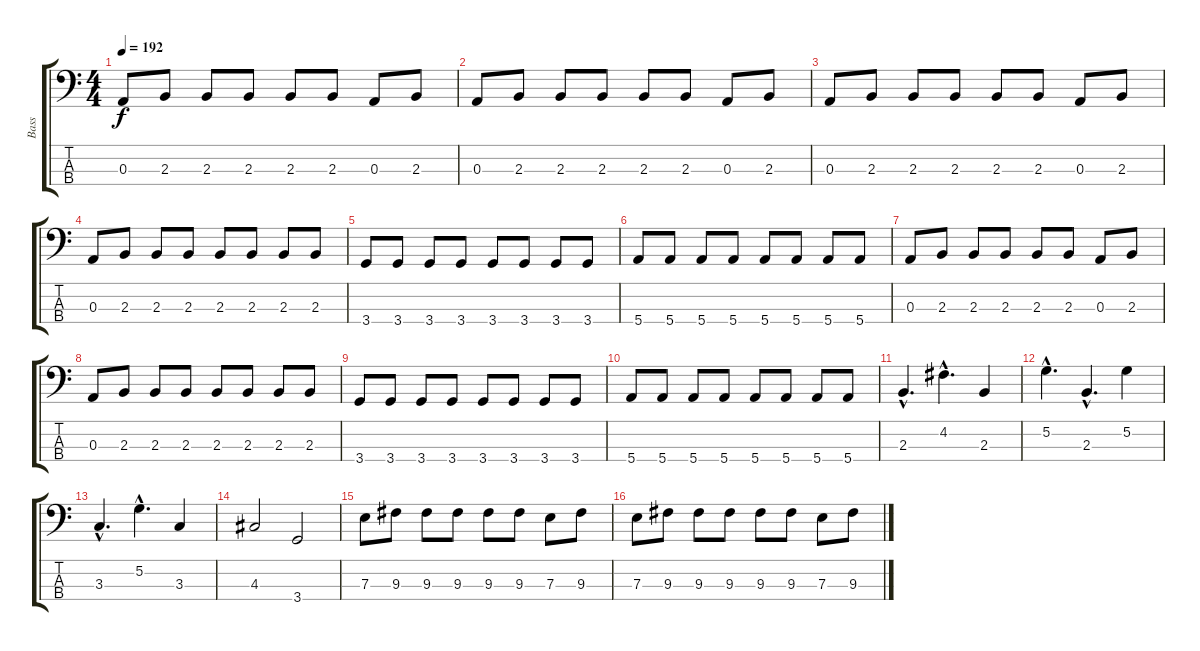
\track ("Bass" "Bass") {instrument fretlessbass}
\staff {score tabs}
\tuning (G2 D2 A1 E1) {hide}
\ts (4 4)
\tempo 192
\clef f4
\ks c
0.3.8{dy f} 2.3.8 2.3.8 2.3.8 2.3.8 2.3.8 0.3.8 2.3.8 |
0.3.8 2.3.8 2.3.8 2.3.8 2.3.8 2.3.8 0.3.8 2.3.8 |
0.3.8 2.3.8 2.3.8 2.3.8 2.3.8 2.3.8 0.3.8 2.3.8 |
0.3.8 2.3.8 2.3.8 2.3.8 2.3.8 2.3.8 2.3.8 2.3.8 |
3.4.8 3.4.8 3.4.8 3.4.8 3.4.8 3.4.8 3.4.8 3.4.8 |
5.4.8 5.4.8 5.4.8 5.4.8 5.4.8 5.4.8 5.4.8 5.4.8 |
0.3.8 2.3.8 2.3.8 2.3.8 2.3.8 2.3.8 0.3.8 2.3.8 |
0.3.8 2.3.8 2.3.8 2.3.8 2.3.8 2.3.8 2.3.8 2.3.8 |
3.4.8 3.4.8 3.4.8 3.4.8 3.4.8 3.4.8 3.4.8 3.4.8 |
5.4.8 5.4.8 5.4.8 5.4.8 5.4.8 5.4.8 5.4.8 5.4.8 |
2.3{hac}.4{d} 4.2{hac}.4{d} 2.3.4 |
5.2{hac}.4{d} 2.3{hac}.4{d} 5.2.4 |
3.3{hac}.4{d} 5.2{hac}.4{d} 3.3.4 |
4.3.2 3.4.2 |
7.3.8 9.3.8 9.3.8 9.3.8 9.3.8 9.3.8 7.3.8 9.3.8 |
7.3.8 9.3.8 9.3.8 9.3.8 9.3.8 9.3.8 7.3.8 9.3.8
